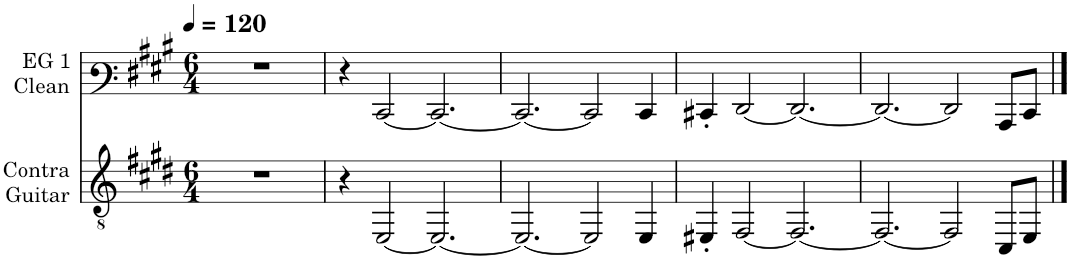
**kern	**kern
*part2	*part1
*staff2	*staff1
*I"Contra Guitar	*I"EG 1 Clean
*I'Contra Guitar	*I'EG 1 Clean
*clefGv2	*clefF3
*k[f#c#g#d#]	*k[f#c#g#d#]
*M6/4	*M6/4
*MM120	*MM120
=1	=1
1.r	1.r
=2	=2
4r	4r
[2EE/	[2EE/
2.EE/_	2.EE/_
=3	=3
2.EE/_	2.EE/_
2EE/]	2EE/]
4EE/	4EE/
=4	=4
4EE#X'/	4EE#X'/
[2FF#/	[2FF#/
2.FF#/_	2.FF#/_
=5	=5
2.FF#/_	2.FF#/_
2FF#/]	2FF#/]
8CC#/L	8CC#/L
8EE/J	8EE/J
==	==
*-	*-
